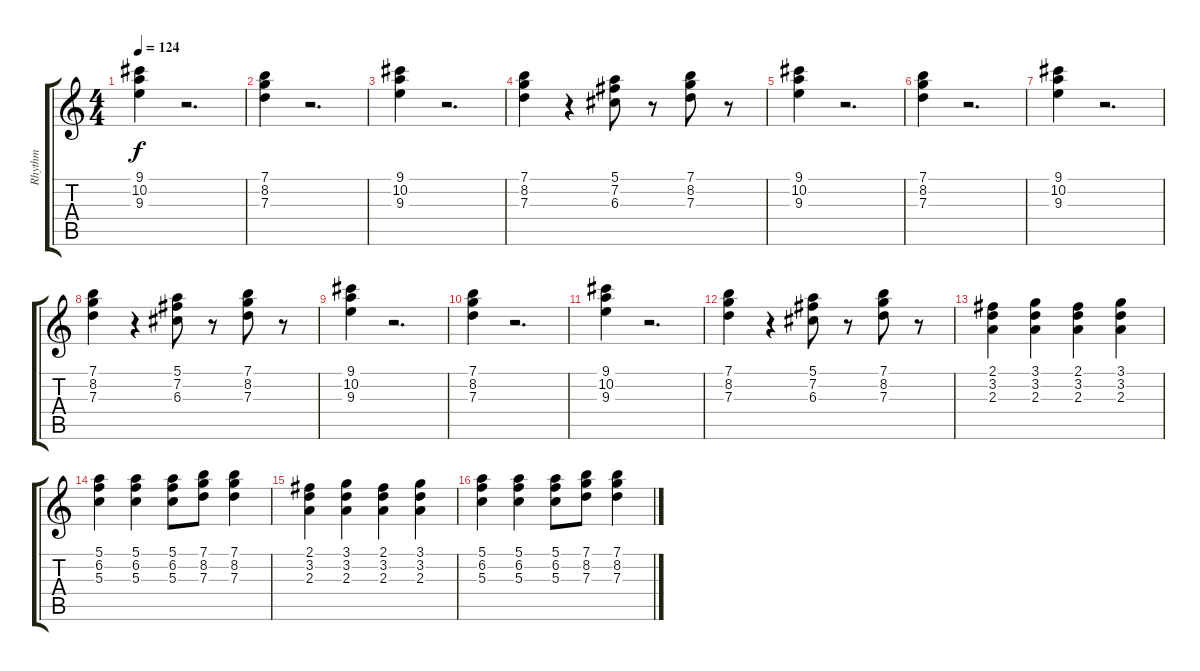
\track ("Rhythm" "Rhythm") {instrument electricbassfinger}
\staff {score tabs}
\tuning (E4 B3 G3 D3 A2 E2) {hide}
\ts (4 4)
\tempo 124
\clef g2
\ks c
(9.1 10.2 9.3).4{dy f} r.2{d} |
(7.1 8.2 7.3).4 r.2{d} |
(9.1 10.2 9.3).4 r.2{d} |
(7.1 8.2 7.3).4 r.4 (5.1 7.2 6.3).8 r.8 (7.1 8.2 7.3).8 r.8 |
(9.1 10.2 9.3).4 r.2{d} |
(7.1 8.2 7.3).4 r.2{d} |
(9.1 10.2 9.3).4 r.2{d} |
(7.1 8.2 7.3).4 r.4 (5.1 7.2 6.3).8 r.8 (7.1 8.2 7.3).8 r.8 |
(9.1 10.2 9.3).4 r.2{d} |
(7.1 8.2 7.3).4 r.2{d} |
(9.1 10.2 9.3).4 r.2{d} |
(7.1 8.2 7.3).4 r.4 (5.1 7.2 6.3).8 r.8 (7.1 8.2 7.3).8 r.8 |
(2.1 3.2 2.3).4 (3.1 3.2 2.3).4 (2.1 3.2 2.3).4 (3.1 3.2 2.3).4 |
(5.1 6.2 5.3).4 (5.1 6.2 5.3).4 (5.1 6.2 5.3).8 (7.1 8.2 7.3).8 (7.1 8.2 7.3).4 |
(2.1 3.2 2.3).4 (3.1 3.2 2.3).4 (2.1 3.2 2.3).4 (3.1 3.2 2.3).4 |
(5.1 6.2 5.3).4 (5.1 6.2 5.3).4 (5.1 6.2 5.3).8 (7.1 8.2 7.3).8 (7.1 8.2 7.3).4
